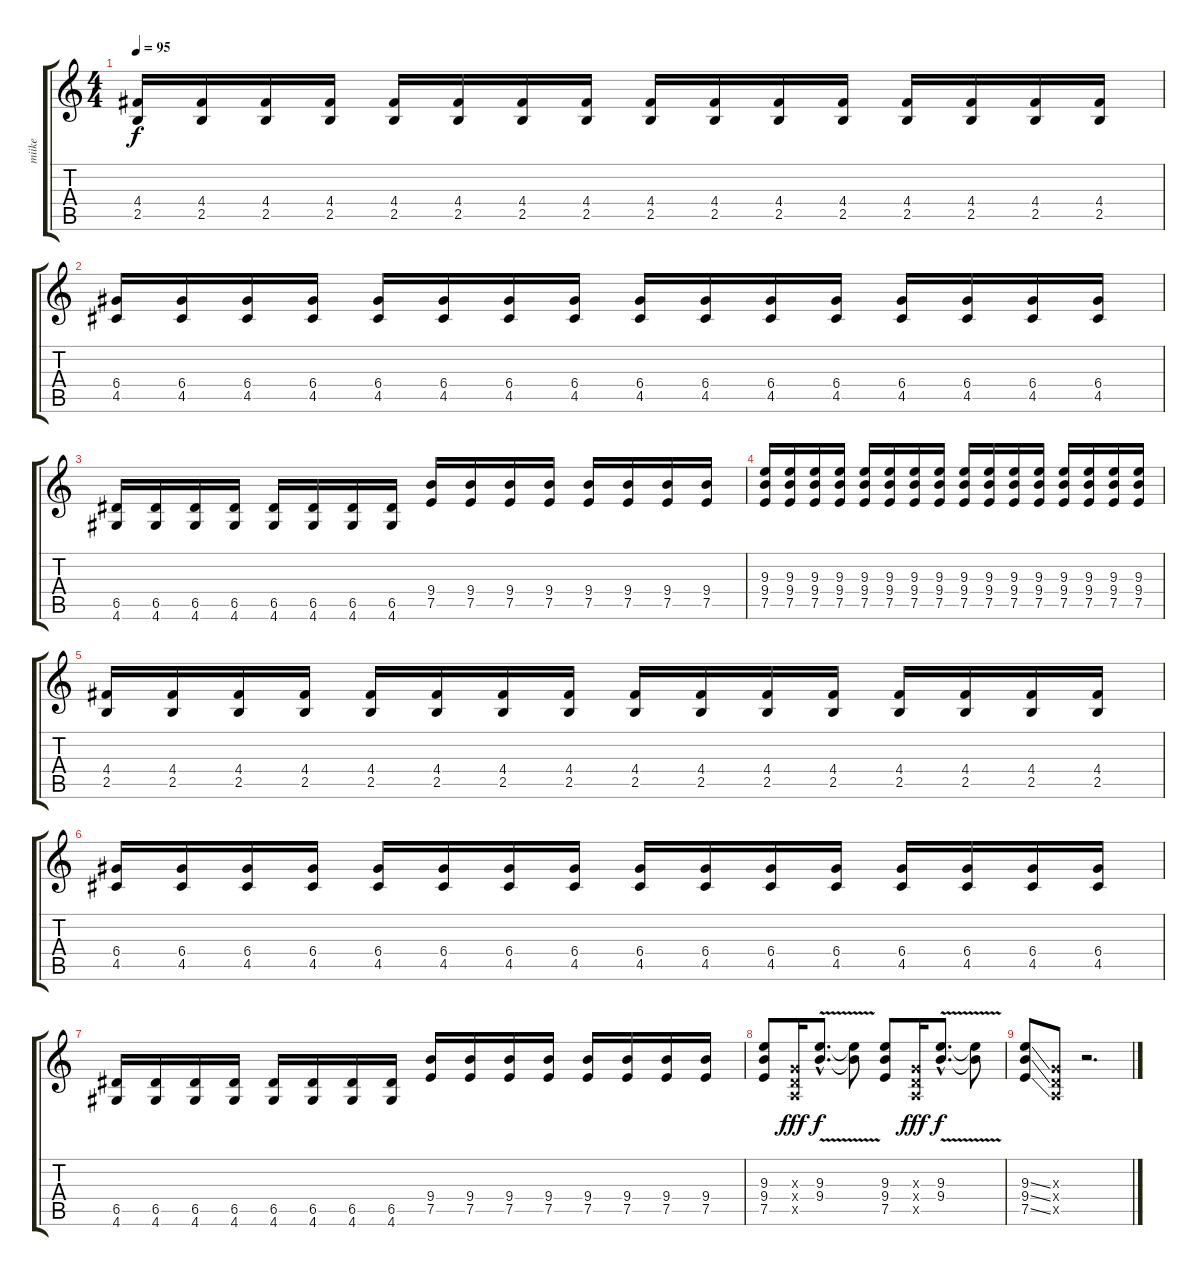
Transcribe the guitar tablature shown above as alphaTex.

\track ("miike" "miike") {instrument overdrivenguitar}
\staff {score tabs}
\tuning (E4 B3 G3 D3 A2 E2) {hide}
\ts (4 4)
\tempo 95
\clef g2
\ks c
(4.4 2.5).16{dy f} (4.4 2.5).16 (4.4 2.5).16 (4.4 2.5).16 (4.4 2.5).16 (4.4 2.5).16 (4.4 2.5).16 (4.4 2.5).16 (4.4 2.5).16 (4.4 2.5).16 (4.4 2.5).16 (4.4 2.5).16 (4.4 2.5).16 (4.4 2.5).16 (4.4 2.5).16 (4.4 2.5).16 |
(6.4 4.5).16 (6.4 4.5).16 (6.4 4.5).16 (6.4 4.5).16 (6.4 4.5).16 (6.4 4.5).16 (6.4 4.5).16 (6.4 4.5).16 (6.4 4.5).16 (6.4 4.5).16 (6.4 4.5).16 (6.4 4.5).16 (6.4 4.5).16 (6.4 4.5).16 (6.4 4.5).16 (6.4 4.5).16 |
(6.5 4.6).16 (6.5 4.6).16 (6.5 4.6).16 (6.5 4.6).16 (6.5 4.6).16 (6.5 4.6).16 (6.5 4.6).16 (6.5 4.6).16 (9.4 7.5).16 (9.4 7.5).16 (9.4 7.5).16 (9.4 7.5).16 (9.4 7.5).16 (9.4 7.5).16 (9.4 7.5).16 (9.4 7.5).16 |
(9.3 9.4 7.5).16 (9.3 9.4 7.5).16 (9.3 9.4 7.5).16 (9.3 9.4 7.5).16 (9.3 9.4 7.5).16 (9.3 9.4 7.5).16 (9.3 9.4 7.5).16 (9.3 9.4 7.5).16 (9.3 9.4 7.5).16 (9.3 9.4 7.5).16 (9.3 9.4 7.5).16 (9.3 9.4 7.5).16 (9.3 9.4 7.5).16 (9.3 9.4 7.5).16 (9.3 9.4 7.5).16 (9.3 9.4 7.5).16 |
(4.4 2.5).16 (4.4 2.5).16 (4.4 2.5).16 (4.4 2.5).16 (4.4 2.5).16 (4.4 2.5).16 (4.4 2.5).16 (4.4 2.5).16 (4.4 2.5).16 (4.4 2.5).16 (4.4 2.5).16 (4.4 2.5).16 (4.4 2.5).16 (4.4 2.5).16 (4.4 2.5).16 (4.4 2.5).16 |
(6.4 4.5).16 (6.4 4.5).16 (6.4 4.5).16 (6.4 4.5).16 (6.4 4.5).16 (6.4 4.5).16 (6.4 4.5).16 (6.4 4.5).16 (6.4 4.5).16 (6.4 4.5).16 (6.4 4.5).16 (6.4 4.5).16 (6.4 4.5).16 (6.4 4.5).16 (6.4 4.5).16 (6.4 4.5).16 |
(6.5 4.6).16 (6.5 4.6).16 (6.5 4.6).16 (6.5 4.6).16 (6.5 4.6).16 (6.5 4.6).16 (6.5 4.6).16 (6.5 4.6).16 (9.4 7.5).16 (9.4 7.5).16 (9.4 7.5).16 (9.4 7.5).16 (9.4 7.5).16 (9.4 7.5).16 (9.4 7.5).16 (9.4 7.5).16 |
(9.3 9.4 7.5).8{volume 12} (0.3{x} 0.4{x} 0.5{x}).16{dy fff} (9.3{v hac} 9.4{v hac}).8{d dy f} (9.3{t} 9.4{t}).8 (9.3 9.4 7.5).8 (0.3{x} 0.4{x} 0.5{x}).16{dy fff} (9.3{v hac} 9.4{v hac}).8{d dy f} (9.3{t} 9.4{t}).8 |
(9.3{ss} 9.4{ss} 7.5{ss}).8 (0.3{x} 0.4{x} 0.5{x}).8 r.2{d}
